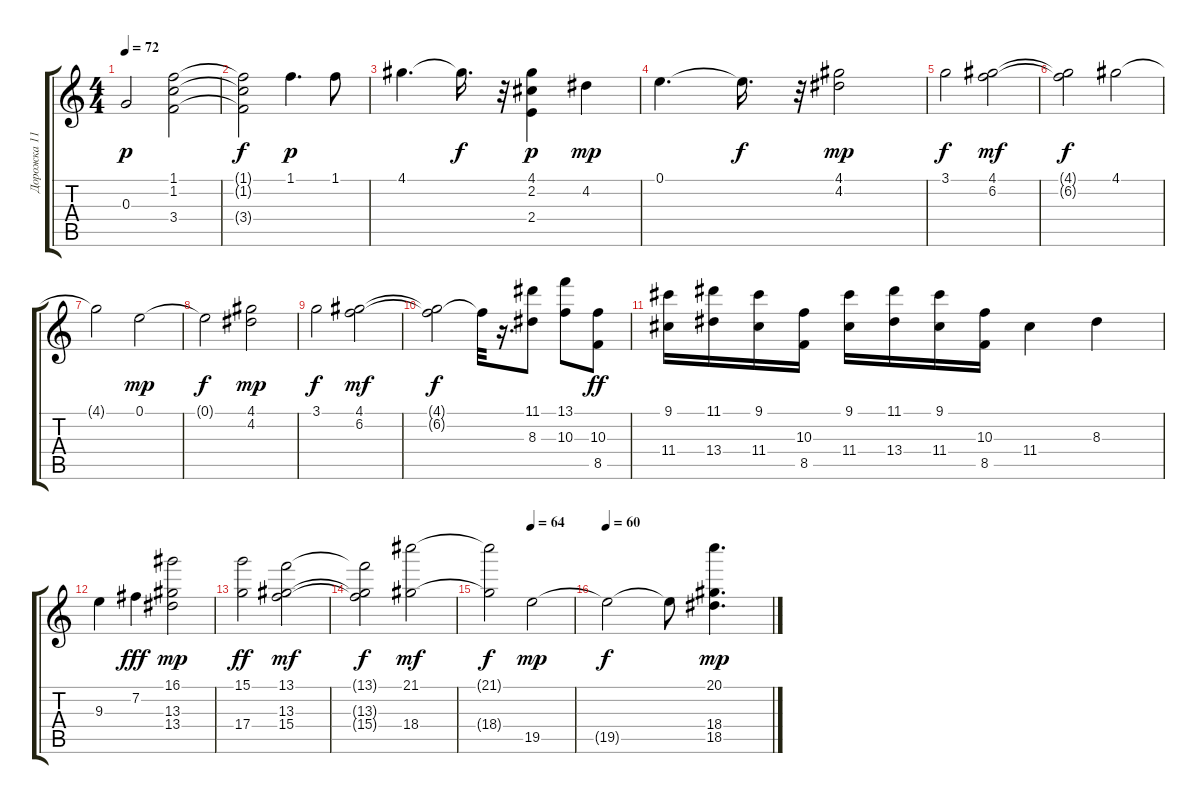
\track ("Дорожка 11" "Дорожка 11") {instrument acousticguitarsteel}
\staff {score tabs}
\tuning (E4 B3 G3 D3 A2 E2) {hide}
\ts (4 4)
\tempo 72
\clef g2
\ks c
0.3.2{dy p} (1.1 1.2 3.4).2 |
(1.1{t} 1.2{t} 3.4{t}).2{dy f} 1.1.4{d dy p} 1.1.8 |
4.1.4{d} 4.1{t}.16{d dy f} r.32 (4.1 2.2 2.4).4{dy p} 4.2.4{dy mp} |
0.1.4{d} 0.1{t}.16{d dy f} r.32 (4.1 4.2).2{dy mp} |
3.1.2{dy f} (4.1 6.2).2{dy mf} |
(4.1{t} 6.2{t}).2{dy f} 4.1.2 |
4.1{t}.2 0.1.2{dy mp} |
0.1{t}.2{dy f} (4.1 4.2).2{dy mp} |
3.1.2{dy f} (4.1 6.2).2{dy mf} |
(4.1{t} 6.2{t}).2{dy f} 6.2{t}.32 r.16{d} (11.1 8.3).8 (13.1 10.3).8 (10.3 8.5).8{dy ff} |
(9.1 11.4).16 (11.1 13.4).16 (9.1 11.4).16 (10.3 8.5).16 (9.1 11.4).16 (11.1 13.4).16 (9.1 11.4).16 (10.3 8.5).16 11.4.4 8.3.4 |
9.3.4 7.2.4{dy fff} (16.1 13.3 13.4).2{dy mp} |
(15.1 17.4).2{dy ff} (13.1 13.3 15.4).2{dy mf} |
(13.1{t} 13.3{t} 15.4{t}).2{dy f} (21.1 18.4).2{dy mf} |
\tempo (64 0.5)
(21.1{t} 18.4{t}).2{dy f} 19.5.2{dy mp} |
\tempo 60
19.5{t}.2{dy f} 19.5{t}.8 (20.1 18.4 18.5).4{d dy mp volume 14}
